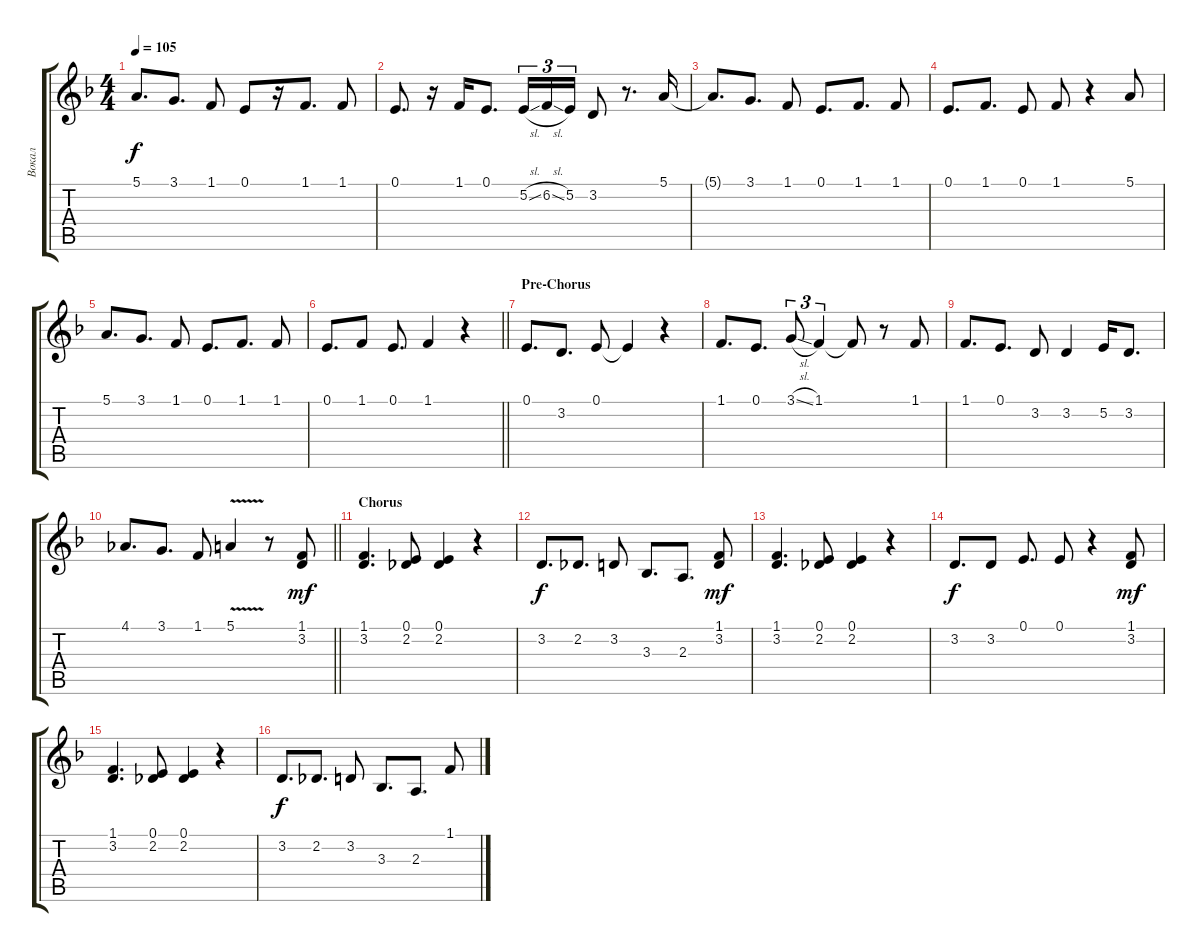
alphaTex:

\track ("Вокал" "Вокал") {instrument trumpet}
\staff {score tabs}
\tuning (E4 B3 G3 D3 A2 D2) {hide}
\ts (4 4)
\tempo 105
\clef g2
\ks dminor
5.1{t}.8{d dy f} 3.1.8{d} 1.1.8 0.1.8 r.16 1.1.8{d} 1.1.8 |
0.1.8{d} r.16 1.1.16 0.1.8{d} 5.2{sl}.16{tu (3 2)} 6.2{sl}.16{tu (3 2)} 5.2.16{tu (3 2)} 3.2.8 r.8{d} 5.1.16 |
5.1{t}.8{d} 3.1.8{d} 1.1.8 0.1.8{d} 1.1.8{d} 1.1.8 |
0.1.8{d} 1.1.8{d} 0.1.8 1.1.8 r.4 5.1.8 |
5.1.8{d} 3.1.8{d} 1.1.8 0.1.8{d} 1.1.8{d} 1.1.8 |
\barLineRight lightlight
0.1.8{d} 1.1.8 0.1.8{d} 1.1.4 r.4 |
\section ("" "Pre-Chorus")
0.1.8{d} 3.2.8{d} 0.1.8 0.1{t}.4 r.4 |
1.1.8{d} 0.1.8{d} 3.1{sl}.8{tu (3 2)} 1.1.4{tu (3 2)} 1.1{t}.8 r.8 1.1.8 |
1.1.8{d} 0.1.8{d} 3.2.8 3.2.4 5.2.16 3.2.8{d} |
\barLineRight lightlight
4.1.8{d} 3.1.8{d} 1.1.8 5.1{v}.4 r.8 (1.1 3.2).8{dy mf} |
\section ("" "Chorus")
(1.1 3.2).4{d} (0.1 2.2).8 (0.1 2.2).4 r.4 |
3.2.8{d dy f} 2.2.8{d} 3.2.8 3.3.8{d} 2.3.8{d} (1.1 3.2).8{dy mf} |
(1.1 3.2).4{d} (0.1 2.2).8 (0.1 2.2).4 r.4 |
3.2.8{d dy f} 3.2.8 0.1.8{d} 0.1.8 r.4 (1.1 3.2).8{dy mf} |
(1.1 3.2).4{d} (0.1 2.2).8 (0.1 2.2).4 r.4 |
3.2.8{d dy f} 2.2.8{d} 3.2.8 3.3.8{d} 2.3.8{d} 1.1.8
